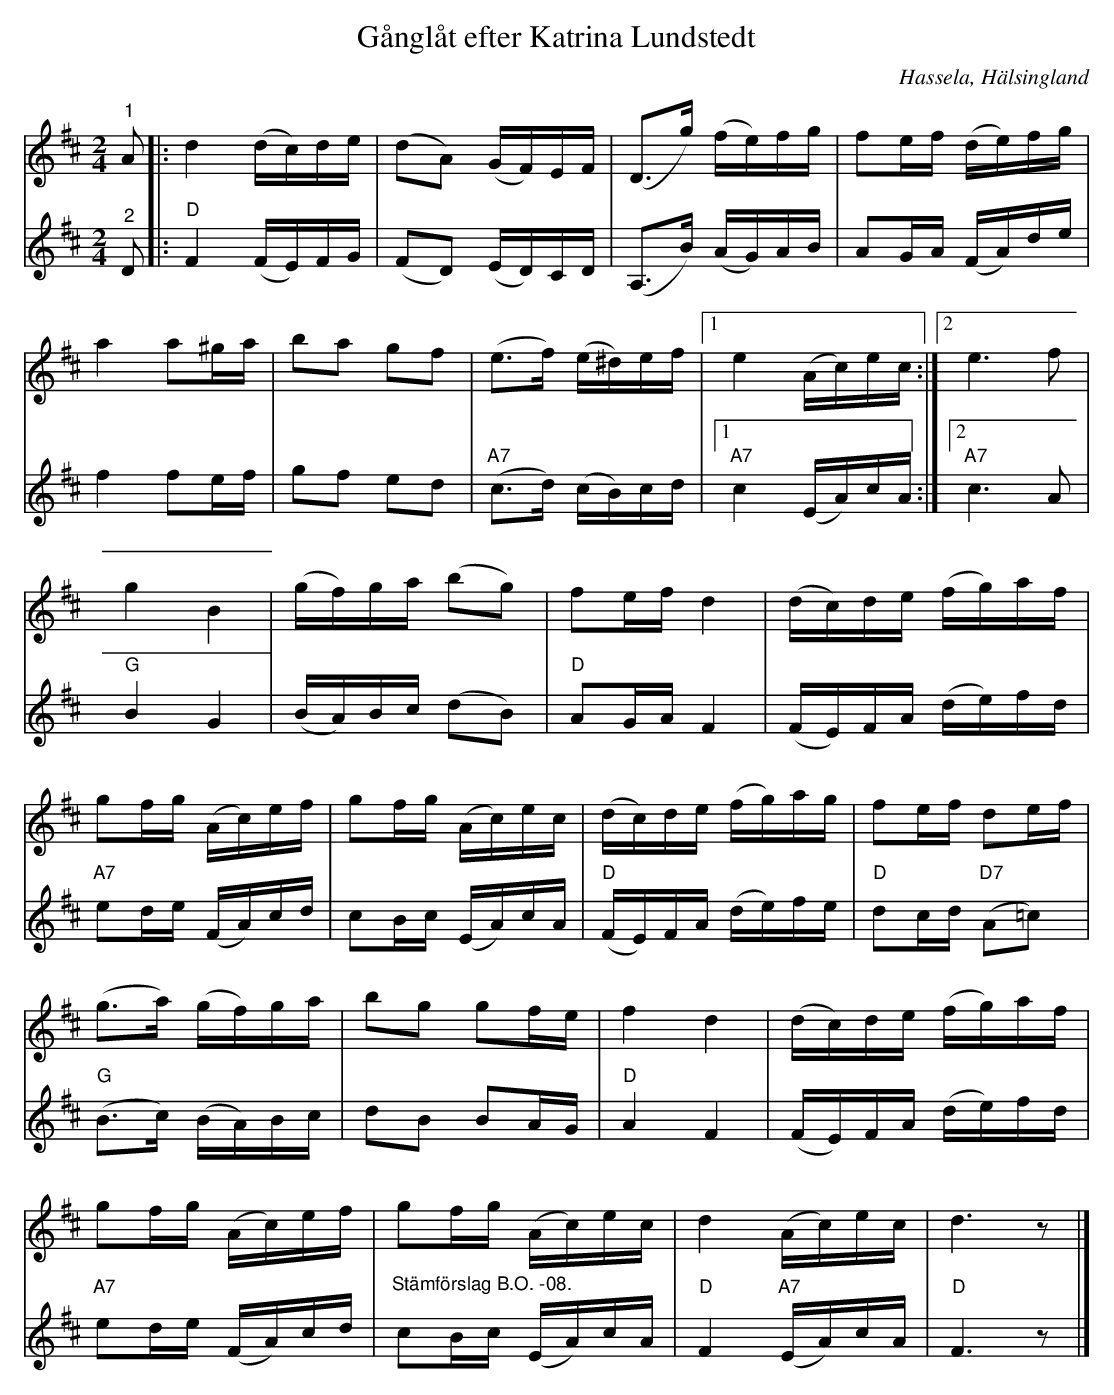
X:1
T:Gånglåt efter Katrina Lundstedt
O:Hassela, Hälsingland
L:1/16
M:2/4
K:D
V:1
"^1" A2 |: d4 (dc)de | (d2A2) (GF)EF | (D2>g2) (fe)fg | f2ef (de)fg |
a4 a2^ga | b2a2 g2f2 | (e2>f2) (e^d)ef |1 e4 (Ac)ec :|2 e6 f2 |
g4 B4 | (gf)ga (b2g2) | f2ef d4 | (dc)de (fg)af |
g2fg (Ac)ef | g2fg (Ac)ec | (dc)de (fg)ag | f2ef d2ef |
(g2>a2) (gf)ga | b2g2 g2fe | f4 d4 | (dc)de (fg)af |
g2fg (Ac)ef | g2fg (Ac)ec | d4 (Ac)ec | d6 z2 |]
V:2
"^2" D2 |: "D" F4 (FE)FG | (F2D2) (ED)CD | (A,2>B2) (AG)AB | A2GA (FA)de |
f4 f2ef | g2f2 e2d2 | "A7" (c2>d2) (cB)cd |1"A7" c4 (EA)cA :|2"A7" c6 A2 |
"G" B4 G4 | (BA)Bc (d2B2) |"D" A2GA F4 | (FE)FA (de)fd |
"A7" e2de (FA)cd | c2Bc (EA)cA |"D" (FE)FA (de)fe |"D" d2cd"D7" (A2=c2) |
"G" (B2>c2) (BA)Bc | d2B2 B2AG |"D" A4 F4 | (FE)FA (de)fd |
"A7" e2de (FA)cd | "^Stämförslag B.O. -08." c2Bc (EA)cA | "D" F4"A7" (EA)cA |"D" F6 z2 |]
